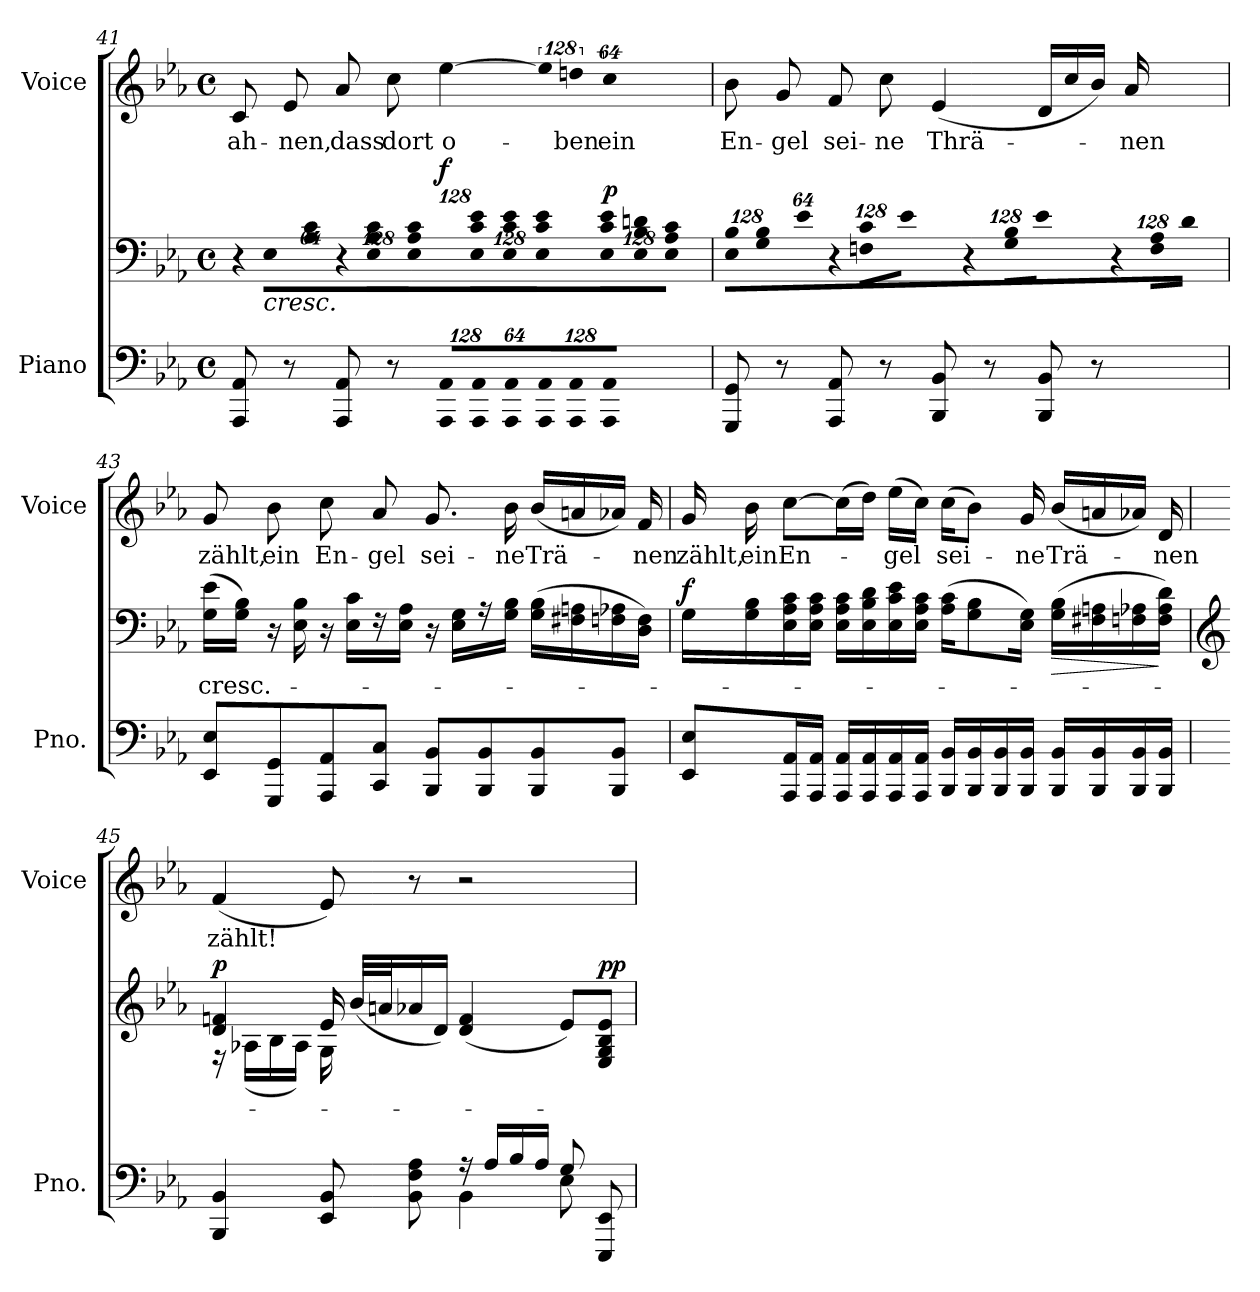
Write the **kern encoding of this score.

**kern	**kern	**text	**dynam	**kern	**text
*part2	*part2	*part2	*part2	*part1	*part1
*staff3	*staff2	*staff2	*staff2/3	*staff1	*staff1
*I"Piano	*	*	*	*I"Voice	*
*I'Pno.	*	*	*	*I'Voice	*
!!LO:LB:g=z
*clefF4	*clefF4	*	*	*clefG2	*
*k[b-e-a-]	*k[b-e-a-]	*	*	*k[b-e-a-]	*
*E-:	*E-:	*	*	*E-:	*
*M4/4	*M4/4	*	*	*M4/4	*
*met(c)	*met(c)	*	*	*met(c)	*
*	*Xbrackettup	*	*	*	*
=41	=41	=41	=41	=41	=41
!	!LO:N:vis=8	!	!	!	!
!	!	!	!	!	!LO:LY:b:color=#000000
8AAA-i/ 8AA-i	1024%85r	.	.	8ci/	ah-
!	!LO:TX:b:i:t=cresc.	!	!	!	!
!	!LO:N:vis=8	!	!	!	!
.	1024%85E-i\L	.	.	.	.
!	!	!	!	!	!LO:LY:b:color=#000000
8r	.	.	.	8e-i/	-nen,
!	!LO:N:vis=8	!	!	!	!
.	512%43A-i\ 512%43ciJ	.	.	.	.
!	!LO:N:vis=8	!	!	!	!
!	!	!	!	!	!LO:LY:b:color=#000000
8AAA-i/ 8AA-i	1024%85r	.	.	8a-i/	dass
!	!LO:N:vis=8	!	!	!	!
.	1024%85E-i\ 1024%85A-i 1024%85ciL	.	.	.	.
!	!	!	!	!	!LO:LY:b:color=#000000
8r	.	.	.	8cci\	dort
!	!LO:N:vis=8	!	!	!	!
.	512%43E-i\ 512%43A-i 512%43ciJ	.	.	.	.
*Xbrackettup	*	*	*	*	*
!LO:N:vis=8	!LO:N:vis=8	!	!	!	!
!	!	!	!	!	!LO:LY:b:color=#000000
1024%85AAA-i/ 1024%85AA-iL	1024%85E-i\ 1024%85ci 1024%85e-iL	.	f	[>4ee-i\	o-
!LO:N:vis=8	!LO:N:vis=8	!	!	!	!
1024%85AAA-i/ 1024%85AA-i	1024%85E-i\ 1024%85ci 1024%85e-i	.	.	.	.
!LO:N:vis=8	!LO:N:vis=8	!	!	!	!
512%43AAA-i/ 512%43AA-iJ	512%43E-i\ 512%43ci 512%43e-iJ	.	.	.	.
!LO:N:vis=8	!LO:N:vis=8	!	!	!LO:N:vis=8	!
1024%85AAA-i/ 1024%85AA-iL	1024%85E-i\ 1024%85ci 1024%85e-iL	.	.	1024%85ee-i\]	.
!LO:N:vis=8	!LO:N:vis=8	!	!	!LO:N:vis=8	!
!	!	!	!	!	!LO:LY:b:color=#000000
1024%85AAA-i/ 1024%85AA-i	1024%85E-i\ 1024%85B-i 1024%85dni	.	.	1024%85ddni\	-ben
!LO:N:vis=8	!LO:N:vis=8	!	!	!LO:N:vis=8	!
!	!	!	!	!	!LO:LY:b:color=#000000
512%43AAA-i/ 512%43AA-iJ	512%43E-i\ 512%43A-i 512%43ciJ	.	p	512%43cci\	ein
=42	=42	=42	=42	=42	=42
!	!LO:N:vis=8	!	!	!	!
!	!	!	!	!	!LO:LY:b:color=#000000
8GGGi/ 8GGi	1024%85E-i\ 1024%85B-iL	.	.	8b-i\	En-
!	!LO:N:vis=8	!	!	!	!
.	1024%85Gi\ 1024%85B-i	.	.	.	.
!	!	!	!	!	!LO:LY:b:color=#000000
8r	.	.	.	8gi/	-gel
!	!LO:N:vis=8	!	!	!	!
.	512%43e-i\J	.	.	.	.
!	!LO:N:vis=8	!	!	!	!
!	!	!	!	!	!LO:LY:b:color=#000000
8AAA-i/ 8AA-i	1024%85r	.	.	8fi/	sei-
!	!LO:N:vis=8	!	!	!	!
.	1024%85Fni\ 1024%85ciL	.	.	.	.
!	!	!	!	!	!LO:LY:b:color=#000000
8r	.	.	.	8cci\	-ne
!	!LO:N:vis=8	!	!	!	!
.	512%43e-i\J	.	.	.	.
!	!LO:N:vis=8	!	!	!	!
!	!	!	!	!	!LO:LY:b:color=#000000
8BBB-i/ 8BB-i	1024%85r	.	.	(4e-i/	Thrä-
!	!LO:N:vis=8	!	!	!	!
.	1024%85Gi\ 1024%85B-iL	.	.	.	.
8r	.	.	.	.	.
!	!LO:N:vis=8	!	!	!	!
.	512%43e-i\J	.	.	.	.
!	!LO:N:vis=8	!	!	!	!
8BBB-i/ 8BB-i	1024%85r	.	.	16di/LL	.
.	.	.	.	16cci/	.
!	!LO:N:vis=8	!	!	!	!
.	1024%85Fi\ 1024%85A-iL	.	.	.	.
8r	.	.	.	16b-i/JJ)	.
!	!LO:N:vis=8	!	!	!	!
.	512%43di\J	.	.	.	.
!	!	!	!	!	!LO:LY:b:color=#000000
.	.	.	.	16a-i/	-nen
=43	=43	=43	=43	=43	=43
!	!	!LO:LY:b:color=#000000	!	!	!
!	!	!	!	!	!LO:LY:b:color=#000000
8EE-i/ 8E-iL	(16Gi\ 16e-iLL	cresc.-	.	8gi/	zählt,
.	16Gi\ 16B-iJJ)	.	.	.	.
!	!	!	!	!	!LO:LY:b:color=#000000
8GGGi/ 8GGi	16r	.	.	8b-i\	ein
.	16E-i\ 16B-i	.	.	.	.
!	!	!	!	!	!LO:LY:b:color=#000000
8AAA-i/ 8AA-i	16r	.	.	8cci\	En-
.	16E-i\ 16ciLL	.	.	.	.
!	!	!	!	!	!LO:LY:b:color=#000000
8CCi/ 8CiJ	16r	.	.	8a-i/	-gel
.	16E-i\ 16A-iJJ	.	.	.	.
!	!	!	!	!	!LO:LY:b:color=#000000
8BBB-i/ 8BB-iL	16r	.	.	8.gi/	sei-
.	16E-i\ 16GiLL	.	.	.	.
8BBB-i/ 8BB-i	16r	.	.	.	.
!	!	!	!	!	!LO:LY:b:color=#000000
.	16Gi\ 16B-iJJ	.	.	16b-i\	-ne
!	!	!	!	!	!LO:LY:b:color=#000000
8BBB-i/ 8BB-i	(16Gi\ 16B-iLL	.	.	(16b-i/LL	Trä-
.	16F#Xi\ 16Ani	.	.	16ani/	.
8BBB-i/ 8BB-iJ	16Fni\ 16A-Xi	.	.	16a-Xi/JJ)	.
!	!	!	!	!	!LO:LY:b:color=#000000
.	16Di\ 16FiJJ)	.	.	16fi/	-nen
!!LO:LB:g=z
=44	=44	=44	=44	=44	=44
!	!	!	!	!	!LO:LY:b:color=#000000
8EE-i/ 8E-iL	16Gi\LL	.	f	16gi/	zählt,
!	!	!	!	!	!LO:LY:b:color=#000000
.	16Gi\ 16B-i	.	.	16b-i\	ein
!	!	!	!	!	!LO:LY:b:color=#000000
16AAA-i/ 16AA-iL	16E-i\ 16A-i 16ci	.	.	[>8cci\L	En-
16AAA-i/ 16AA-iJJ	16E-i\ 16A-i 16ciJJ	.	.	.	.
16AAA-i/ 16AA-iLL	16E-i\ 16A-i 16ciLL	.	.	(16cci\L]	.
16AAA-i/ 16AA-i	16E-i\ 16B-i 16di	.	.	16ddi\JJ)	.
!	!	!	!	!	!LO:LY:b:color=#000000
16AAA-i/ 16AA-i	16E-i\ 16ci 16e-i	.	.	(16ee-i\LL	-gel
16AAA-i/ 16AA-iJJ	16E-i\ 16A-i 16ciJJ	.	.	16cci\JJ)	.
!	!	!	!	!	!LO:LY:b:color=#000000
16BBB-i/ 16BB-iLL	(16A-i\ 16ciKL	.	.	(16cci\KL	sei-
16BBB-i/ 16BB-i	8Gi\ 8B-i	.	.	8b-i\J)	.
16BBB-i/ 16BB-i	.	.	.	.	.
!	!	!	!	!	!LO:LY:b:color=#000000
16BBB-i/ 16BB-iJJ	16E-i\ 16GiJk)	.	.	16gi/	-ne
!	!	!	!LO:HP:b	!	!
!	!	!	!	!	!LO:LY:b:color=#000000
16BBB-i/ 16BB-iLL	(16Gi\ 16B-iLL	.	>	(16b-i/LL	Trä-
16BBB-i/ 16BB-i	16F#Xi\ 16Ani	.	.	16ani/	.
16BBB-i/ 16BB-i	16Fni\ 16A-Xi	.	.	16a-Xi/JJ)	.
!	!	!	!	!	!LO:LY:b:color=#000000
16BBB-i/ 16BB-iJJ	16Fi\ 16A-i 16diJJ)	.	]	16di/	-nen
=45	=45	=45	=45	=45	=45
*	*clefG2	*	*	*	*
*^	*^	*	*	*	*
!	!	!	!	!	!	!	!LO:LY:b:color=#000000
4BBB-i/ 4BB-i	2ryy	4di/ 4fni	16r	.	p	(4fi/	zählt!
.	.	.	(16A-Xi\LL	.	.	.	.
.	.	.	16B-i\	.	.	.	.
.	.	.	16A-i\JJ)	.	.	.	.
8EE-i/ 8BB-i	.	16e-i/	16Gi\	.	.	8e-i/)	.
.	.	(32b-i/LLL	8.ryy	.	.	.	.
.	.	32ani/J	.	.	.	.	.
8BB-i\ 8Fi 8A-i	.	16a-Xi/	.	.	.	8r	.
.	.	16di/JJ)	.	.	.	.	.
16r	4BB-i\	(4di/ 4fi	2ryy	.	.	2r	.
16A-i/LL	.	.	.	.	.	.	.
16B-i/	.	.	.	.	.	.	.
16A-i/JJ	.	.	.	.	.	.	.
8Gi/	8E-i\	8e-i/L)	.	.	.	.	.
8EEE-i/ 8EE-i	8ryy	8E-i/ 8Gi 8B-i 8e-iJ	.	.	pp	.	.
*v	*v	*	*	*	*	*	*
*	*v	*v	*	*	*	*
=	=	=	=	=	=
*-	*-	*-	*-	*-	*-
